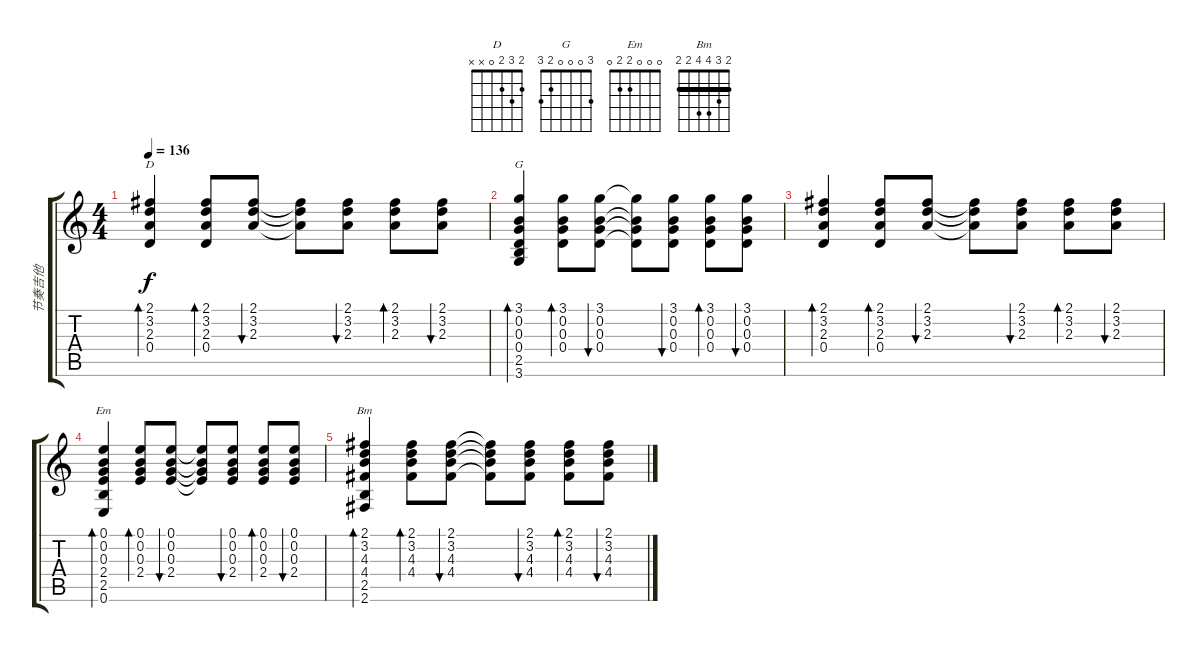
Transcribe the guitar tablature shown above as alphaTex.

\track ("节奏吉他" "节奏吉他") {instrument electricguitarclean}
\staff {score tabs}
\tuning (E4 B3 G3 D3 A2 E2) {hide}
\chord ("D" 2 3 2 0 x x)
\chord ("G" 3 0 0 0 2 3)
\chord ("Em" 0 0 0 2 2 0)
\chord ("Bm" 2 3 4 4 2 2) {barre 2}
\ts (4 4)
\tempo 136
\clef g2
\ks c
(2.1 3.2 2.3 0.4).4{bd 60 ch "D" dy f} (2.1 3.2 2.3 0.4).8{bd 60} (2.1 3.2 2.3).8{bu 60} (2.1{t} 3.2{t} 2.3{t}).8 (2.1 3.2 2.3).8{bu 60} (2.1 3.2 2.3).8{bd 60} (2.1 3.2 2.3).8{bu 60} |
(3.1 0.2 0.3 0.4 2.5 3.6).4{bd 60 ch "G"} (3.1 0.2 0.3 0.4).8{bd 60} (3.1 0.2 0.3 0.4).8{bu 60} (3.1{t} 0.2{t} 0.3{t} 0.4{t}).8 (3.1 0.2 0.3 0.4).8{bu 60} (3.1 0.2 0.3 0.4).8{bd 60} (3.1 0.2 0.3 0.4).8{bu 60} |
(2.1 3.2 2.3 0.4).4{bd 60} (2.1 3.2 2.3 0.4).8{bd 60} (2.1 3.2 2.3).8{bu 60} (2.1{t} 3.2{t} 2.3{t}).8 (2.1 3.2 2.3).8{bu 60} (2.1 3.2 2.3).8{bd 60} (2.1 3.2 2.3).8{bu 60} |
(0.1 0.2 0.3 2.4 2.5 0.6).4{bd 60 ch "Em"} (0.1 0.2 0.3 2.4).8{bd 60} (0.1 0.2 0.3 2.4).8{bu 60} (0.1{t} 0.2{t} 0.3{t} 2.4{t}).8 (0.1 0.2 0.3 2.4).8{bu 60} (0.1 0.2 0.3 2.4).8{bd 60} (0.1 0.2 0.3 2.4).8{bu 60} |
(2.1 3.2 4.3 4.4 2.5 2.6).4{bd 60 ch "Bm"} (2.1 3.2 4.3 4.4).8{bd 60} (2.1 3.2 4.3 4.4).8{bu 60} (2.1{t} 3.2{t} 4.3{t} 4.4{t}).8 (2.1 3.2 4.3 4.4).8{bu 60} (2.1 3.2 4.3 4.4).8{bd 60} (2.1 3.2 4.3 4.4).8{bu 60}
